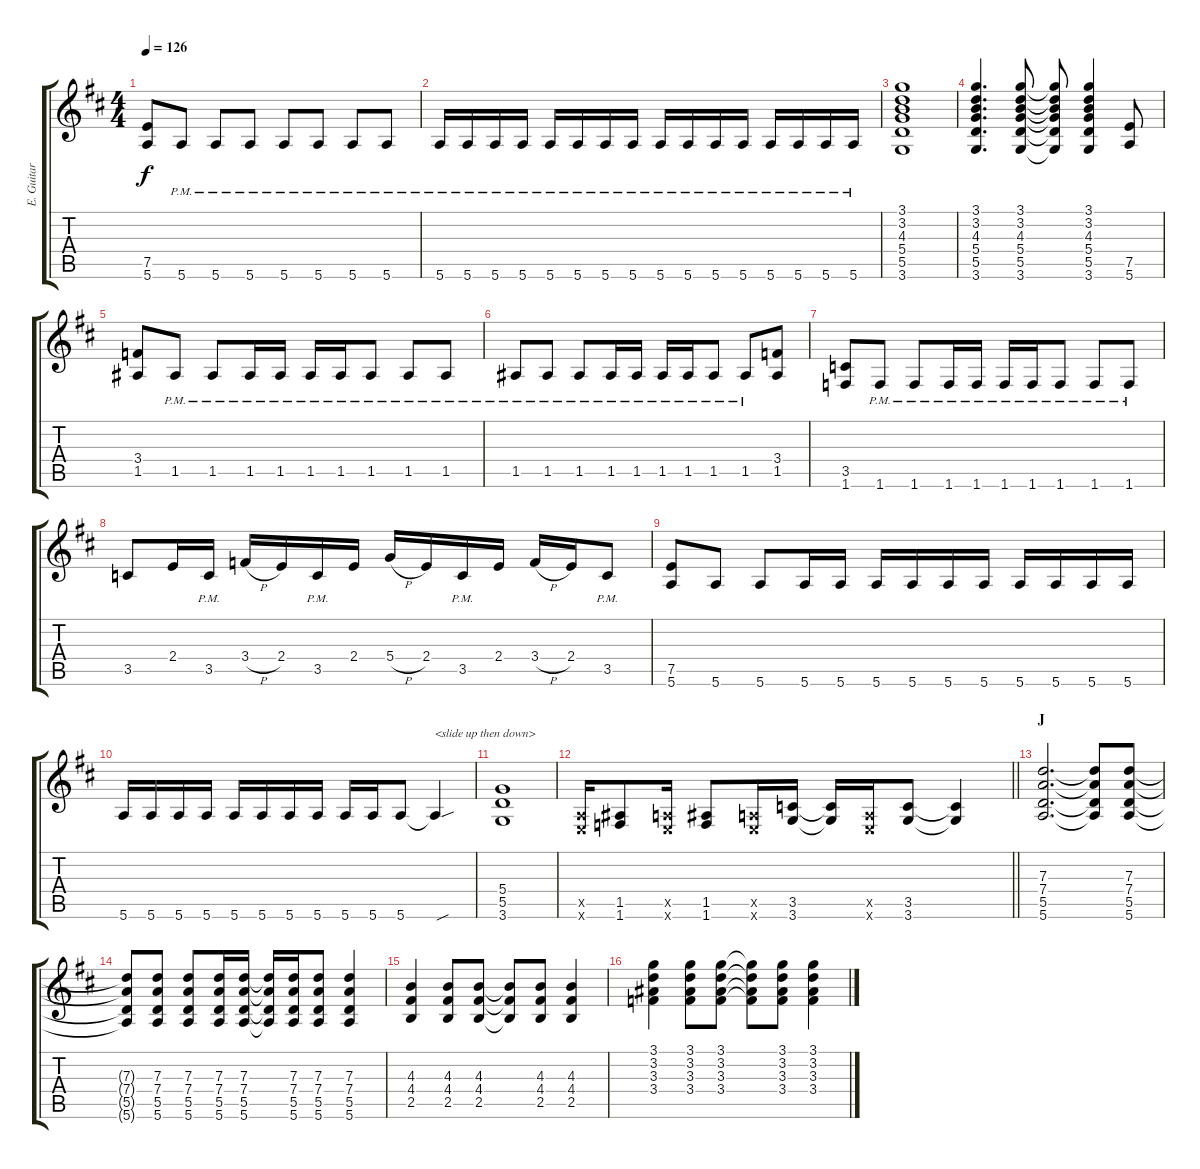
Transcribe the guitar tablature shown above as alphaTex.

\track ("E. Guitar I" "E. Guitar ") {instrument overdrivenguitar}
\staff {score tabs}
\tuning (E4 B3 G3 D3 A2 E2) {hide}
\ts (4 4)
\tempo 126
\clef g2
\ks d
(7.5 5.6).8{dy f} 5.6{pm}.8 5.6{pm}.8 5.6{pm}.8 5.6{pm}.8 5.6{pm}.8 5.6{pm}.8 5.6{pm}.8 |
5.6{pm}.16 5.6{pm}.16 5.6{pm}.16 5.6{pm}.16 5.6{pm}.16 5.6{pm}.16 5.6{pm}.16 5.6{pm}.16 5.6{pm}.16 5.6{pm}.16 5.6{pm}.16 5.6{pm}.16 5.6{pm}.16 5.6{pm}.16 5.6{pm}.16 5.6{pm}.16 |
(3.1 3.2 4.3 5.4 5.5 3.6).1 |
(3.1 3.2 4.3 5.4 5.5 3.6).4{d} (3.1 3.2 4.3 5.4 5.5 3.6).8 (3.1{t} 3.2{t} 4.3{t} 5.4{t} 5.5{t} 3.6{t}).8 (3.1 3.2 4.3 5.4 5.5 3.6).4 (7.5 5.6).8 |
(3.4 1.5).8 1.5{pm}.8 1.5{pm}.8 1.5{pm}.16 1.5{pm}.16 1.5{pm}.16 1.5{pm}.16 1.5{pm}.8 1.5{pm}.8 1.5{pm}.8 |
1.5{pm}.8 1.5{pm}.8 1.5{pm}.8 1.5{pm}.16 1.5{pm}.16 1.5{pm}.16 1.5{pm}.16 1.5{pm}.8 1.5{pm}.8 (3.4 1.5).8 |
(3.5 1.6).8 1.6{pm}.8 1.6{pm}.8 1.6{pm}.16 1.6{pm}.16 1.6{pm}.16 1.6{pm}.16 1.6{pm}.8 1.6{pm}.8 1.6{pm}.8 |
3.5.8 2.4.16 3.5{pm}.16 3.4{h}.16 2.4.16 3.5{pm}.16 2.4.16 5.4{h}.16 2.4.16 3.5{pm}.16 2.4.16 3.4{h}.16 2.4.16 3.5{pm}.8 |
(7.5 5.6).8 5.6.8 5.6.8 5.6.16 5.6.16 5.6.16 5.6.16 5.6.16 5.6.16 5.6.16 5.6.16 5.6.16 5.6.16 |
5.6.16 5.6.16 5.6.16 5.6.16 5.6.16 5.6.16 5.6.16 5.6.16 5.6.16 5.6.16 5.6.8 5.6{sou t}.4{txt "<slide up then down>"} |
(5.4 5.5 3.6).1 |
\barLineRight lightlight
(0.5{x} 0.6{x}).16 (1.5 1.6).8 (0.5{x} 0.6{x}).16 (1.5 1.6).8 (0.5{x} 0.6{x}).16 (3.5 3.6).16 (3.5{t} 3.6{t}).16 (0.5{x} 0.6{x}).16 (3.5 3.6).8 (3.5{t} 3.6{t}).4 |
\section ("" "J")
(7.3 7.4 5.5 5.6).2{d} (7.3{t} 7.4{t} 5.5{t} 5.6{t}).8 (7.3 7.4 5.5 5.6).8 |
(7.3{t} 7.4{t} 5.5{t} 5.6{t}).8 (7.3 7.4 5.5 5.6).8 (7.3 7.4 5.5 5.6).8 (7.3 7.4 5.5 5.6).16 (7.3 7.4 5.5 5.6).16 (7.3{t} 7.4{t} 5.5{t} 5.6{t}).16 (7.3 7.4 5.5 5.6).16 (7.3 7.4 5.5 5.6).8 (7.3 7.4 5.5 5.6).4 |
(4.3 4.4 2.5).4 (4.3 4.4 2.5).8 (4.3 4.4 2.5).8 (4.3{t} 4.4{t} 2.5{t}).8 (4.3 4.4 2.5).8 (4.3 4.4 2.5).4 |
(3.1 3.2 3.3 3.4).4 (3.1 3.2 3.3 3.4).8 (3.1 3.2 3.3 3.4).8 (3.1{t} 3.2{t} 3.3{t} 3.4{t}).8 (3.1 3.2 3.3 3.4).8 (3.1 3.2 3.3 3.4).4
